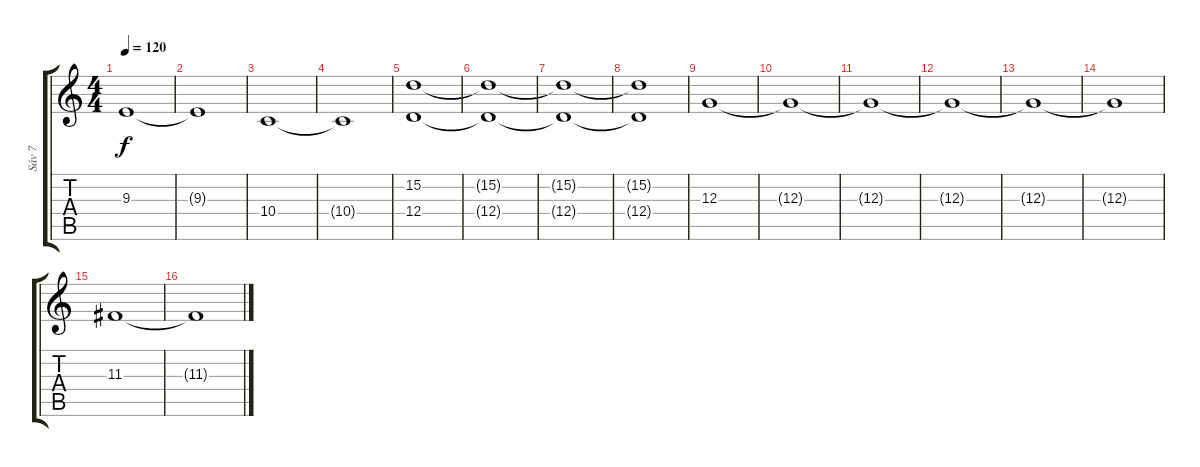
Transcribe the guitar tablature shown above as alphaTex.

\track ("Sáv 7" "Sáv 7") {instrument stringensemble2}
\staff {score tabs}
\tuning (E4 B3 G3 D3 A2 E2) {hide}
\ts (4 4)
\tempo 120
\clef g2
\ks c
9.3.1{dy f} |
9.3{t}.1 |
10.4.1 |
10.4{t}.1 |
(15.2 12.4).1 |
(15.2{t} 12.4{t}).1 |
(15.2{t} 12.4{t}).1 |
(15.2{t} 12.4{t}).1 |
12.3.1 |
12.3{t}.1 |
12.3{t}.1 |
12.3{t}.1 |
12.3{t}.1 |
12.3{t}.1 |
11.3.1 |
11.3{t}.1
